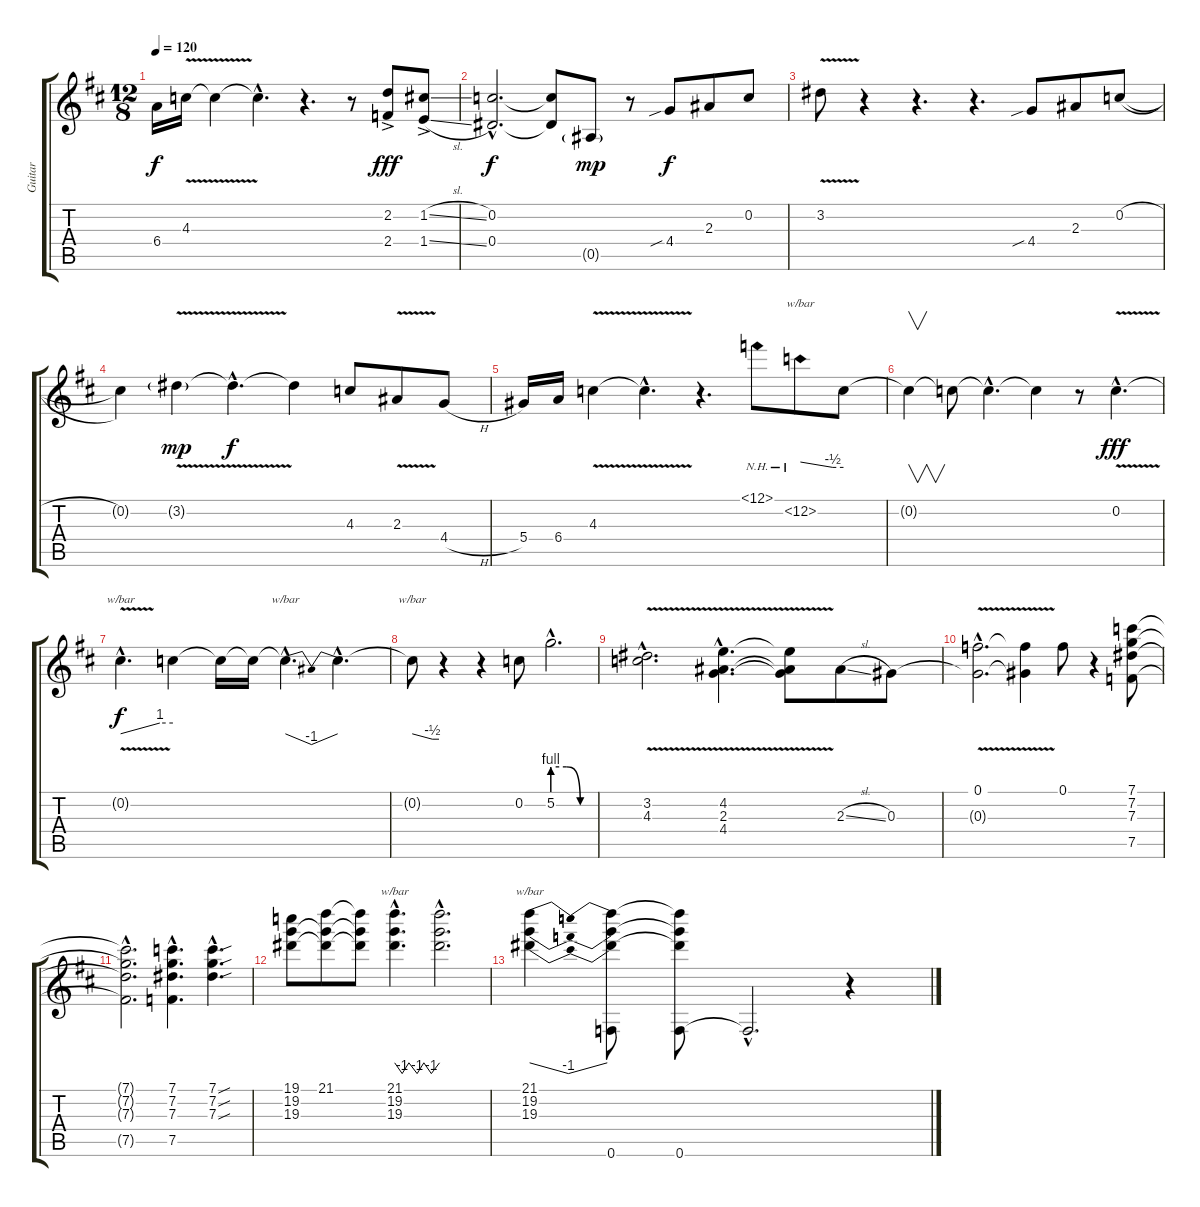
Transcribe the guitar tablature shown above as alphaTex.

\track ("Guitar " "Guitar ") {instrument distortionguitar}
\staff {score tabs}
\tuning (F4 C4 Ab3 Eb3 Bb2 F2) {hide}
\ts (12 8)
\tempo 120
\clef g2
\ks d
6.4.16{dy f} 4.3{v}.16 4.3{t}.4 4.3{hac t}.4{d} r.4{d} r.8 (2.2{ac} 2.4).8{dy fff} (1.2{sl ac} 1.4{sl}).8 |
(0.2{hac} 0.4{hac}).2{d dy f} (0.2{t} 0.4{t}).8 0.5{g}.8{dy mp} r.8 4.4{sib}.8{dy f} 2.3.8 0.2.8 |
3.2{v}.8 r.4 r.4{d} r.4{d} 4.4{sib}.8 2.3.8 0.2{h}.8 |
0.2{t}.4 3.2{v g}.4{dy mp} 3.2{hac t}.4{d dy f} 3.2{t}.4 4.3.8 2.3{v}.8 4.4{h}.8 |
5.4.16 6.4.16 4.3{v}.4 4.3{hac t}.4{d} r.4{d} 0.1{nh}.8 0.2{nh}.8{tbe (custom default 0 0 45 -2 60 -2)} 0.2{t}.8 |
0.2{t}.4{v} 0.2{t}.8 0.2{hac t}.4{d} 0.2{t}.4 r.8 0.2{v hac}.4{d dy fff} |
0.2{hac t}.4{d tbe (custom default 0 0 45 4 60 4) dy f} 0.2{t}.4 0.2{t}.16 0.2{t}.16 0.2{hac t}.4{d tbe (dip default 0 0 30 -4 60 0)} 0.2{hac t}.4{d} |
0.2{t}.8{tbe (custom default 0 0 45 -2 60 -2)} r.4 r.4 0.2.8 5.2{be (custom 0 4 20 4 40 0 60 0) hac}.2{d} |
(3.2{hac} 4.3{v hac}).2{d} (4.2{v hac} 2.3{hac} 4.4{hac}).4{d} (4.2{t} 2.3{t} 4.4{t}).8 2.3{sl}.8 0.3.8 |
(0.1{v hac} 0.3{hac t}).2{d} (0.1{t} 0.3{t}).4 0.1.8 r.4 (7.1 7.2 7.3 7.5).8 |
(7.1{hac t} 7.2{hac t} 7.3{hac t} 7.5{hac t}).2{d} (7.1{hac} 7.2{hac} 7.3{hac} 7.5{hac}).4{d} (7.1{sou hac} 7.2{sou hac} 7.3{sou hac}).4{d} |
(19.1 19.2 19.3).8 (21.1 19.2{t} 19.3{t}).8 (21.1{t} 19.2{t} 19.3{t}).8 (21.1{hac} 19.2{hac} 19.3{hac}).4{d tbe (custom default 0 0 10 -4 19 0 30 -4 39 0 49 -4 60 0)} (21.1{hac t} 19.2{hac t} 19.3{hac t}).2{d} |
(21.1 19.2 19.3).4{tbe (dip default 0 0 30 -4 60 0)} (21.1{t} 19.2{t} 19.3{t} 0.6).8 (21.1{t} 19.2{t} 19.3{t} 0.6).8 0.6{hac t}.2{d} r.4
